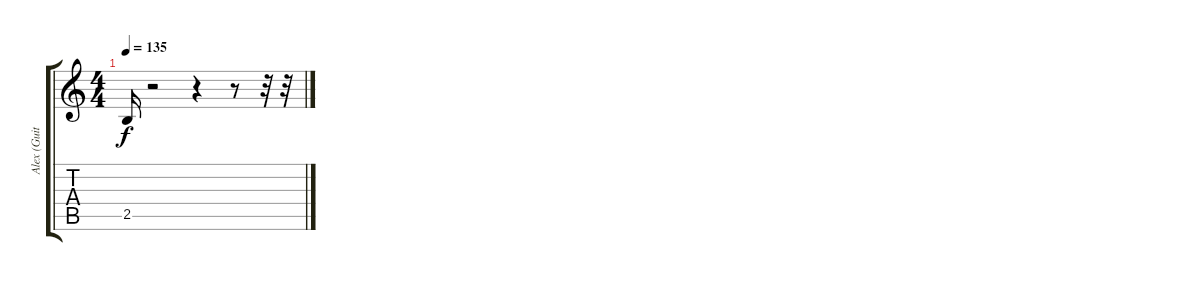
\track ("Alex (Guitar)" "Alex (Guit") {instrument overdrivenguitar}
\staff {score tabs}
\tuning (E4 B3 G3 D3 A2 E2) {hide}
\ts (4 4)
\tempo 135
\clef g2
\ks c
2.5{t}.16{dy f} r.2 r.4 r.8 r.32 r.32
